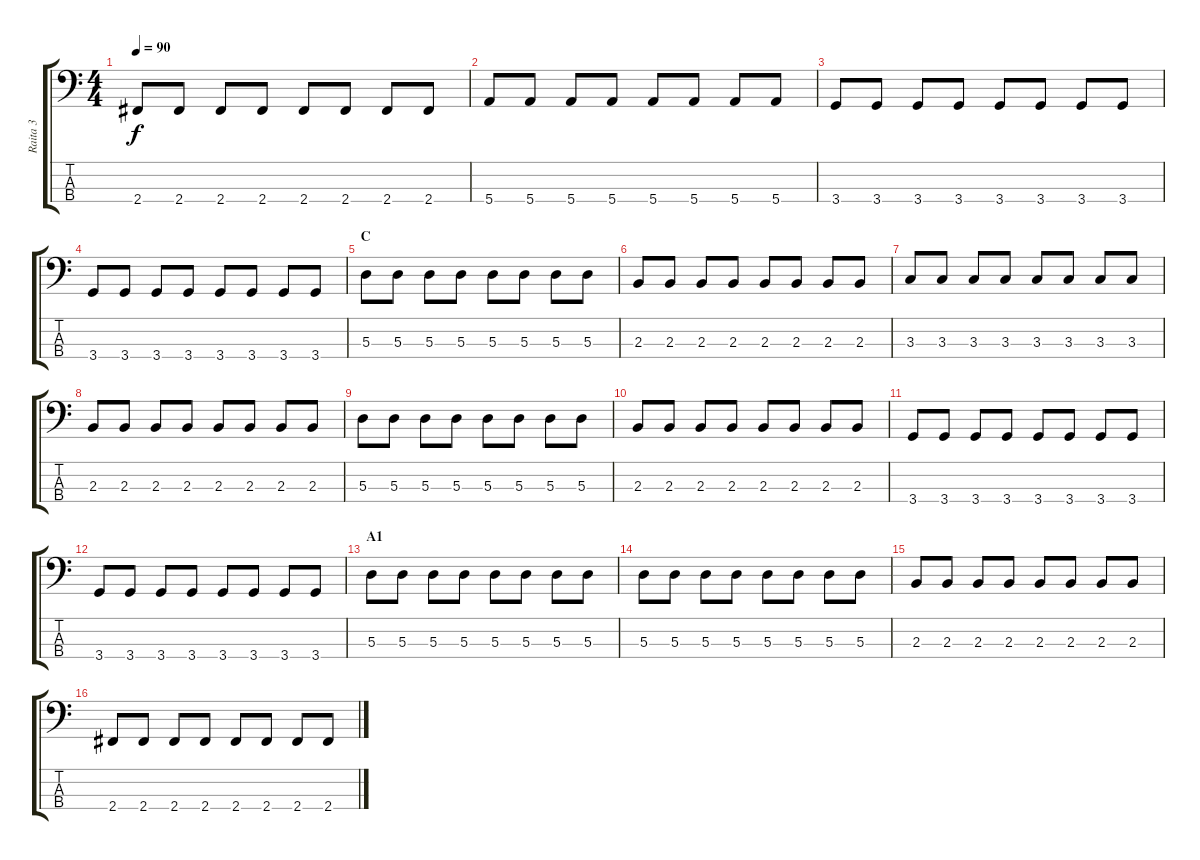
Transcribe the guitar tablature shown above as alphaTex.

\track ("Raita 3" "Raita 3") {instrument acousticbass}
\staff {score tabs}
\tuning (G2 D2 A1 E1) {hide}
\ts (4 4)
\tempo 90
\clef f4
\ks c
2.4.8{dy f} 2.4.8 2.4.8 2.4.8 2.4.8 2.4.8 2.4.8 2.4.8 |
5.4.8 5.4.8 5.4.8 5.4.8 5.4.8 5.4.8 5.4.8 5.4.8 |
3.4.8 3.4.8 3.4.8 3.4.8 3.4.8 3.4.8 3.4.8 3.4.8 |
3.4.8 3.4.8 3.4.8 3.4.8 3.4.8 3.4.8 3.4.8 3.4.8 |
\section ("" "C")
5.3.8 5.3.8 5.3.8 5.3.8 5.3.8 5.3.8 5.3.8 5.3.8 |
2.3.8 2.3.8 2.3.8 2.3.8 2.3.8 2.3.8 2.3.8 2.3.8 |
3.3.8 3.3.8 3.3.8 3.3.8 3.3.8 3.3.8 3.3.8 3.3.8 |
2.3.8 2.3.8 2.3.8 2.3.8 2.3.8 2.3.8 2.3.8 2.3.8 |
5.3.8 5.3.8 5.3.8 5.3.8 5.3.8 5.3.8 5.3.8 5.3.8 |
2.3.8 2.3.8 2.3.8 2.3.8 2.3.8 2.3.8 2.3.8 2.3.8 |
3.4.8 3.4.8 3.4.8 3.4.8 3.4.8 3.4.8 3.4.8 3.4.8 |
3.4.8 3.4.8 3.4.8 3.4.8 3.4.8 3.4.8 3.4.8 3.4.8 |
\section ("" "A1")
5.3.8 5.3.8 5.3.8 5.3.8 5.3.8 5.3.8 5.3.8 5.3.8 |
5.3.8 5.3.8 5.3.8 5.3.8 5.3.8 5.3.8 5.3.8 5.3.8 |
2.3.8 2.3.8 2.3.8 2.3.8 2.3.8 2.3.8 2.3.8 2.3.8 |
2.4.8 2.4.8 2.4.8 2.4.8 2.4.8 2.4.8 2.4.8 2.4.8
